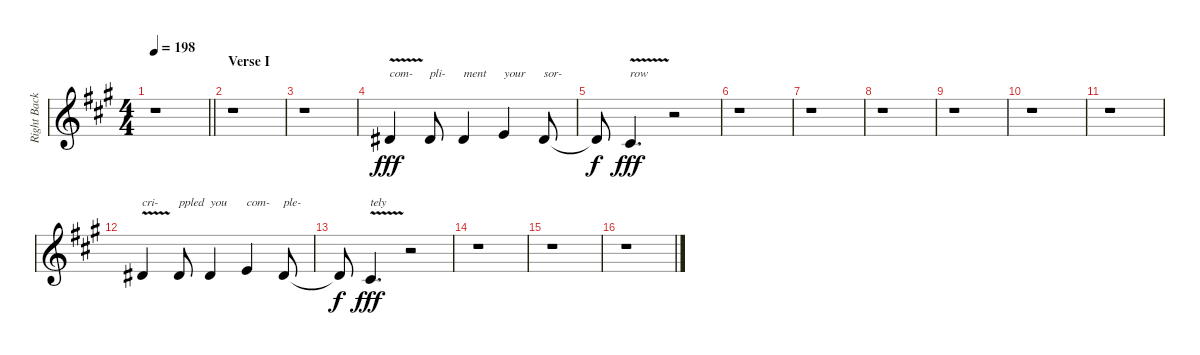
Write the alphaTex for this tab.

\track ("Right Backup Vocals" "Right Back") {instrument lead6voice}
\staff {score}
\tuning (Eb4 Bb3 Gb3 Db3 Ab2 Db2) {hide}
\ts (4 4)
\tempo 198
\clef g2
\barLineRight lightlight
\ks a
r.1{dy fff} |
\section ("" "Verse I")
r.1 |
r.1 |
9.3{v}.4{txt "com-"} 9.3.8{txt "pli-"} 9.3.4{txt "ment"} 10.3.4{txt "your"} 9.3.8{txt "sor-"} |
9.3{t}.8{dy f} 7.3{v}.4{d txt "row" dy fff} r.2 |
r.1 |
r.1 |
r.1 |
r.1 |
r.1 |
r.1 |
9.3{v}.4{txt "cri-"} 9.3.8{txt "ppled"} 9.3.4{txt "you"} 10.3.4{txt "com-"} 9.3.8{txt "ple-"} |
9.3{t}.8{dy f} 7.3{v}.4{d txt "tely" dy fff} r.2 |
r.1 |
r.1 |
r.1
